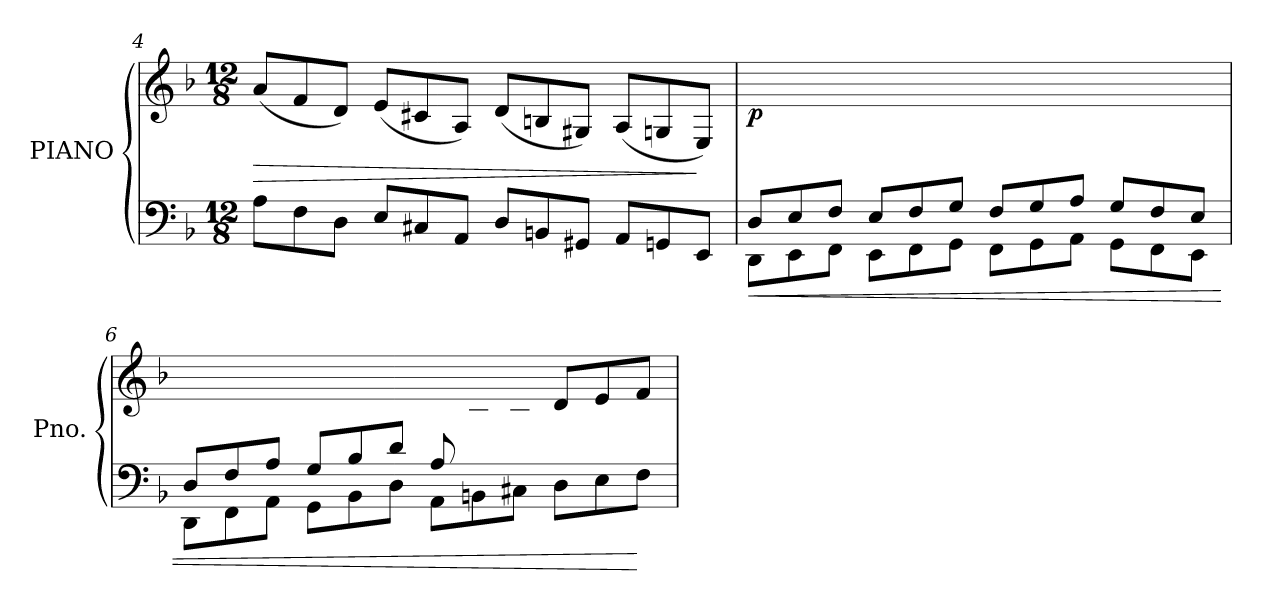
**kern	**kern	**dynam
*part1	*part1	*part1
*staff2	*staff1	*staff1/2
*I"PIANO	*	*
*I'Pno.	*	*
*clefF4	*clefG2	*
*k[b-]	*k[b-]	*
*M12/8	*M12/8	*
=4	=4	=4
!	!	!LO:HP:b
8A\L	(<8a/L	>
8F\	8f/	.
8D\J	8d/J)	.
8E/L	(<8e/L	.
8C#X/	8c#X/	.
8AA/J	8A/J)	.
8D/L	(<8d/L	.
8BBn/	8Bn/	.
8GG#X/J	8G#X/J)	.
8AA/L	(<8A/L	.
8GGn/	8Gn/	.
8EE/J	8E/J)	]
=5	=5	=5
!	!	!LO:HP:b=2
*^	*	*
!	!	!	!LO:DY:n=1:b
8D/L	8DD\L	1.ryy	< p
8E/	8EE\	.	.
8F/J	8FF\J	.	.
8E/L	8EE\L	.	.
8F/	8FF\	.	.
8G/J	8GG\J	.	.
8F/L	8FF\L	.	.
8G/	8GG\	.	.
8A/J	8AA\J	.	.
8G/L	8GG\L	.	.
8F/	8FF\	.	.
8E/J	8EE\J	.	.
!!LO:LB:g=z
=6	=6	=6	=6
8D/L	8DD\L	2..ryy	.
8F/	8FF\	.	.
8A/J	8AA\J	.	.
8G/L	8GG\L	.	.
8B-/	8BB-\	.	.
8d/J	8D\J	.	.
(<8A/L	8AA\L	.	.
2ryy	8BBn\	8Bn/	.
.	8C#X\J	8c#X/J	.
.	8D\L	8d</L	.
.	8E\	8e/	.
8ryy	8F\J	8f/J)	[
*v	*v	*	*
=	=	=
*-	*-	*-
